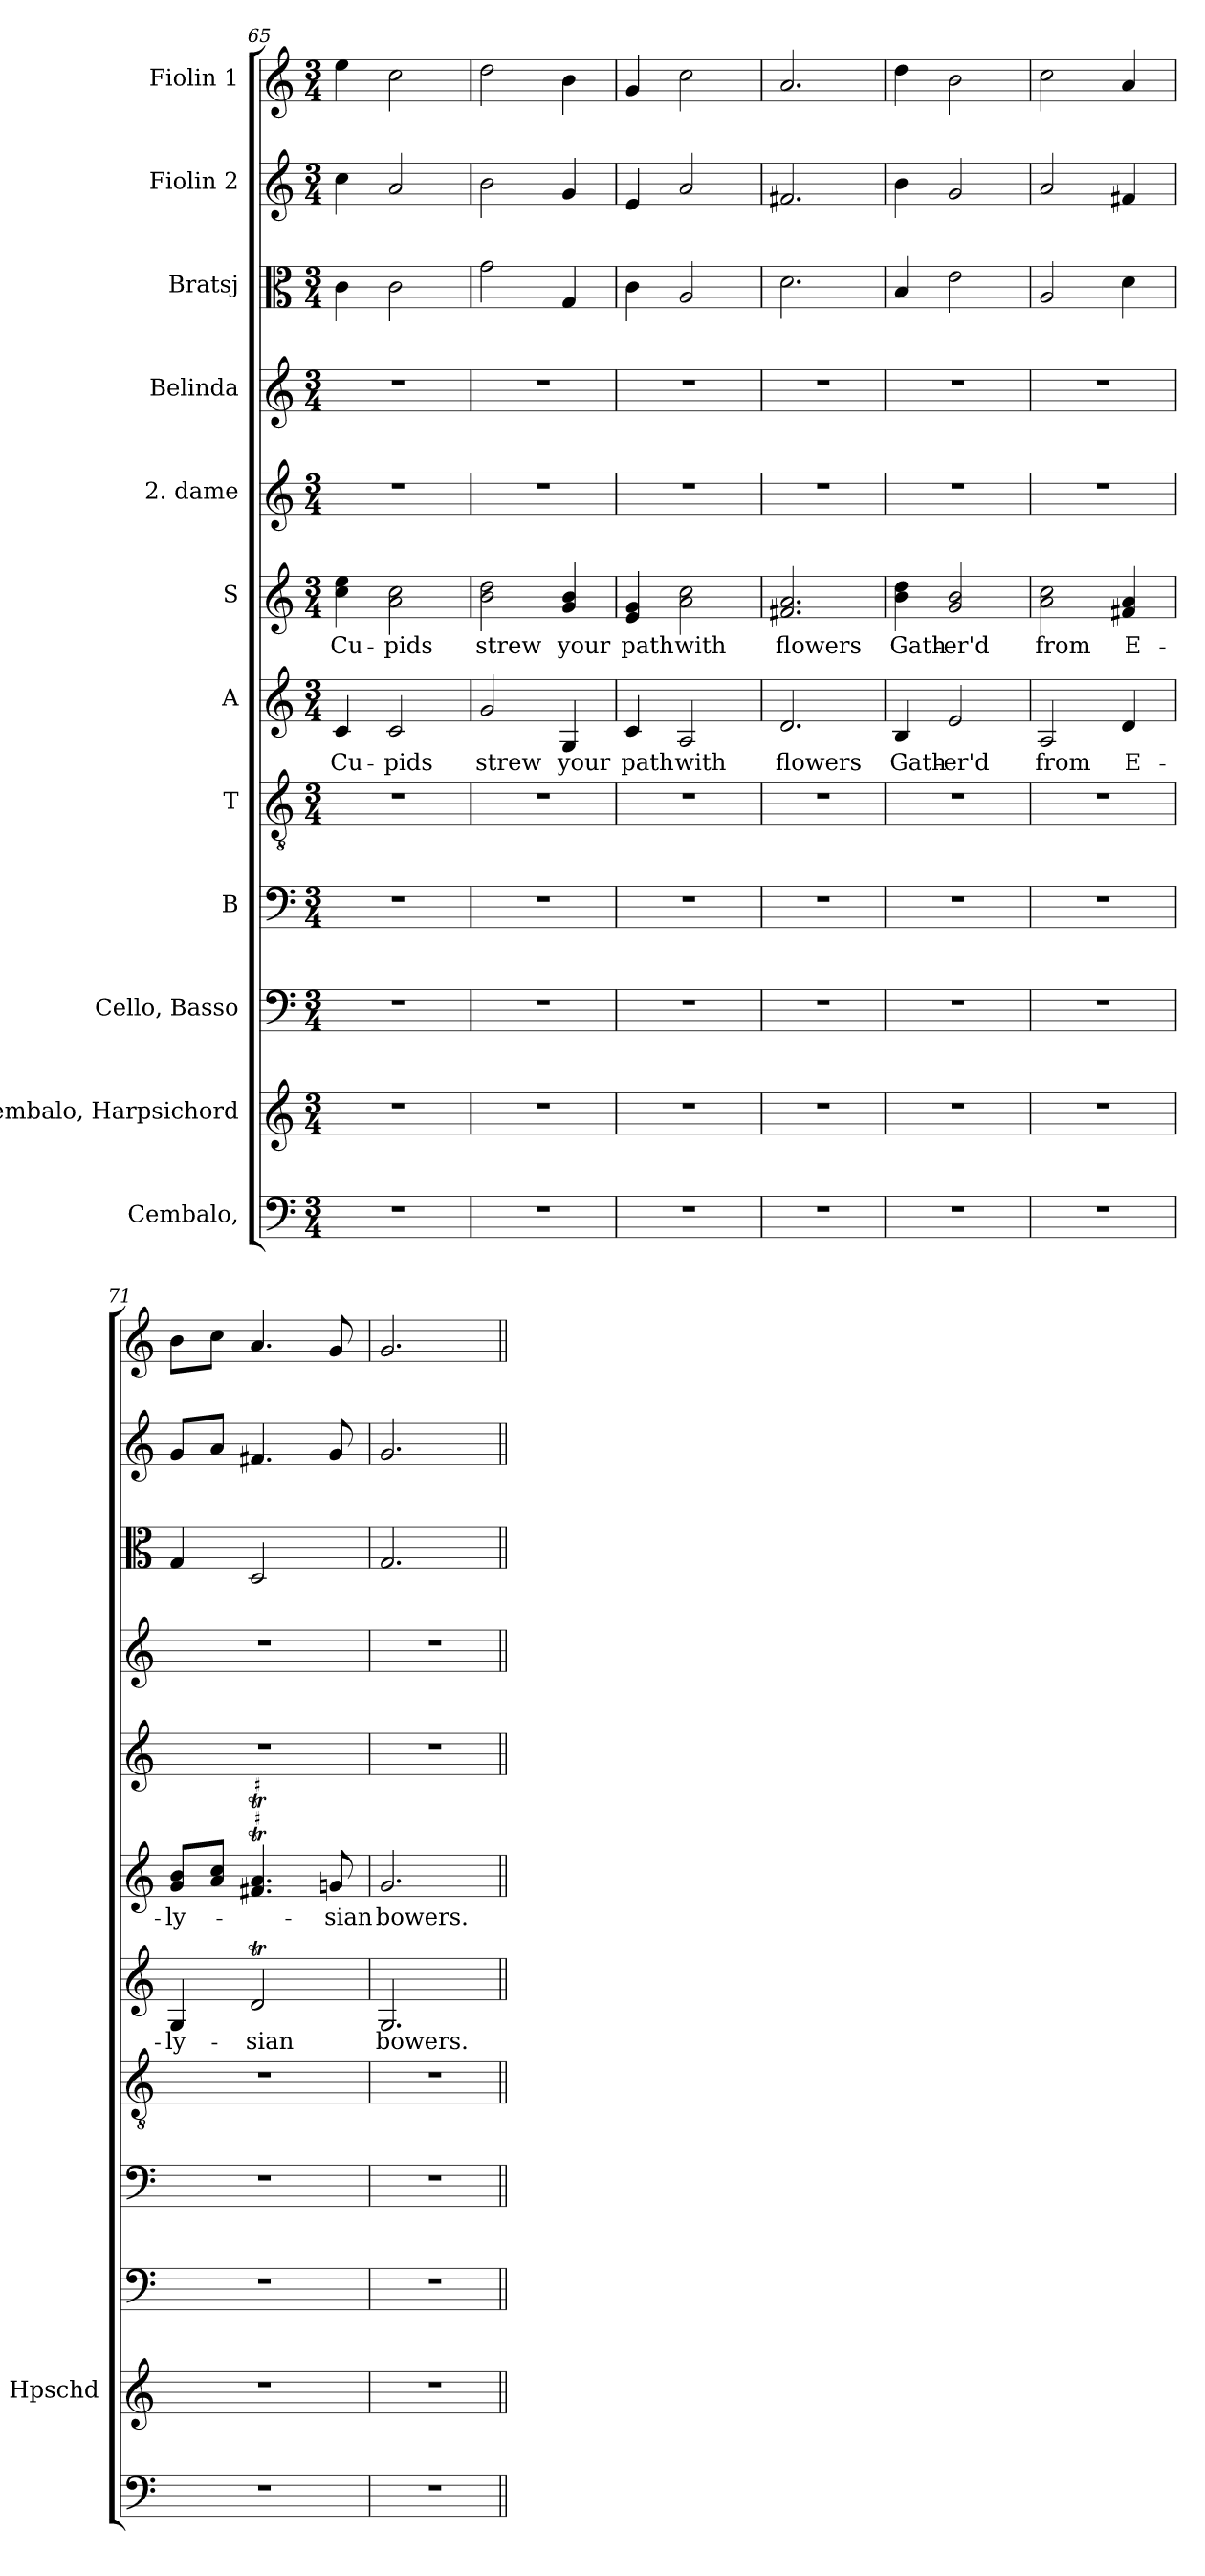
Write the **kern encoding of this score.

**kern	**kern	**kern	**kern	**kern	**kern	**text	**kern	**text	**kern	**kern	**kern	**kern	**kern
*part12	*part11	*part10	*part9	*part8	*part7	*part7	*part6	*part6	*part5	*part4	*part3	*part2	*part1
*staff12	*staff11	*staff10	*staff9	*staff8	*staff7	*staff7	*staff6	*staff6	*staff5	*staff4	*staff3	*staff2	*staff1
*I"Cembalo,	*I"Cembalo, Harpsichord	*I"Cello,  Basso	*I"B	*I"T	*I"A	*	*I"S	*	*I"2. dame	*I"Belinda	*I"Bratsj	*I"Fiolin 2	*I"Fiolin 1
*	*I'Hpschd	*	*	*	*	*	*	*	*	*	*	*	*
*clefF4	*clefG2	*clefF4	*clefF4	*clefGv2	*clefG2	*	*clefG2	*	*clefG2	*clefG2	*clefC3	*clefG2	*clefG2
*k[]	*k[]	*k[]	*k[]	*k[]	*k[]	*	*k[]	*	*k[]	*k[]	*k[]	*k[]	*k[]
*M3/4	*M3/4	*M3/4	*M3/4	*M3/4	*M3/4	*	*M3/4	*	*M3/4	*M3/4	*M3/4	*M3/4	*M3/4
=65	=65	=65	=65	=65	=65	=65	=65	=65	=65	=65	=65	=65	=65
!	!	!	!	!	!	!LO:LY:b	!	!LO:LY:b	!	!	!	!	!
2.r	2.r	2.r	2.r	2.r	4c/	Cu-	4cc\ 4ee\	Cu-	2.r	2.r	4c\	4cc\	4ee\
!	!	!	!	!	!	!LO:LY:b	!	!LO:LY:b	!	!	!	!	!
.	.	.	.	.	2c/	-pids	2a\ 2cc\	-pids	.	.	2c\	2a/	2cc\
=66	=66	=66	=66	=66	=66	=66	=66	=66	=66	=66	=66	=66	=66
!	!	!	!	!	!	!LO:LY:b	!	!LO:LY:b	!	!	!	!	!
2.r	2.r	2.r	2.r	2.r	2g/	strew	2b\ 2dd\	strew	2.r	2.r	2g\	2b\	2dd\
!	!	!	!	!	!	!LO:LY:b	!	!LO:LY:b	!	!	!	!	!
.	.	.	.	.	4G/	your	4g/ 4b/	your	.	.	4G/	4g/	4b\
=67	=67	=67	=67	=67	=67	=67	=67	=67	=67	=67	=67	=67	=67
!	!	!	!	!	!	!LO:LY:b	!	!LO:LY:b	!	!	!	!	!
2.r	2.r	2.r	2.r	2.r	4c/	path	4e/ 4g/	path	2.r	2.r	4c\	4e/	4g/
!	!	!	!	!	!	!LO:LY:b	!	!LO:LY:b	!	!	!	!	!
.	.	.	.	.	2A/	with	2a\ 2cc\	with	.	.	2A/	2a/	2cc\
=68	=68	=68	=68	=68	=68	=68	=68	=68	=68	=68	=68	=68	=68
!	!	!	!	!	!	!LO:LY:b	!	!LO:LY:b	!	!	!	!	!
2.r	2.r	2.r	2.r	2.r	2.d/	flowers	2.f#X/ 2.a/	flowers	2.r	2.r	2.d\	2.f#X/	2.a/
!!LO:PB:g=z
=69	=69	=69	=69	=69	=69	=69	=69	=69	=69	=69	=69	=69	=69
!	!	!	!	!	!	!LO:LY:b	!	!LO:LY:b	!	!	!	!	!
2.r	2.r	2.r	2.r	2.r	4B/	Gath-	4b\ 4dd\	Gath-	2.r	2.r	4B/	4b\	4dd\
!	!	!	!	!	!	!LO:LY:b	!	!LO:LY:b	!	!	!	!	!
.	.	.	.	.	2e/	-er'd	2g/ 2b/	-er'd	.	.	2e\	2g/	2b\
=70	=70	=70	=70	=70	=70	=70	=70	=70	=70	=70	=70	=70	=70
!	!	!	!	!	!	!LO:LY:b	!	!LO:LY:b	!	!	!	!	!
2.r	2.r	2.r	2.r	2.r	2A/	from	2a\ 2cc\	from	2.r	2.r	2A/	2a/	2cc\
!	!	!	!	!	!	!LO:LY:b	!	!LO:LY:b	!	!	!	!	!
.	.	.	.	.	4d/	E-	4f#X/ 4a/	E-	.	.	4d\	4f#X/	4a/
=71	=71	=71	=71	=71	=71	=71	=71	=71	=71	=71	=71	=71	=71
!	!	!	!	!	!	!LO:LY:b	!	!LO:LY:b	!	!	!	!	!
2.r	2.r	2.r	2.r	2.r	4G/	-ly-	8g/ 8b/L	-ly-	2.r	2.r	4G/	8g/L	8b\L
.	.	.	.	.	.	.	8a/ 8cc/J	.	.	.	.	8a/J	8cc\J
!	!	!	!	!	!	!LO:LY:b	!	!	!	!	!	!	!
.	.	.	.	.	2dT/	-sian	4.f#X/T 4.a/T	.	.	.	2D/	4.f#X/	4.a/
!	!	!	!	!	!	!	!	!LO:LY:b	!	!	!	!	!
.	.	.	.	.	.	.	8g/	-sian	.	.	.	8g/	8g/
=72	=72	=72	=72	=72	=72	=72	=72	=72	=72	=72	=72	=72	=72
!	!	!	!	!	!	!LO:LY:b	!	!LO:LY:b	!	!	!	!	!
2.r	2.r	2.r	2.r	2.r	2.G/	bowers.	2.g/	bowers.	2.r	2.r	2.G/	2.g/	2.g/
=||	=||	=||	=||	=||	=||	=||	=||	=||	=||	=||	=||	=||	=||
*-	*-	*-	*-	*-	*-	*-	*-	*-	*-	*-	*-	*-	*-
